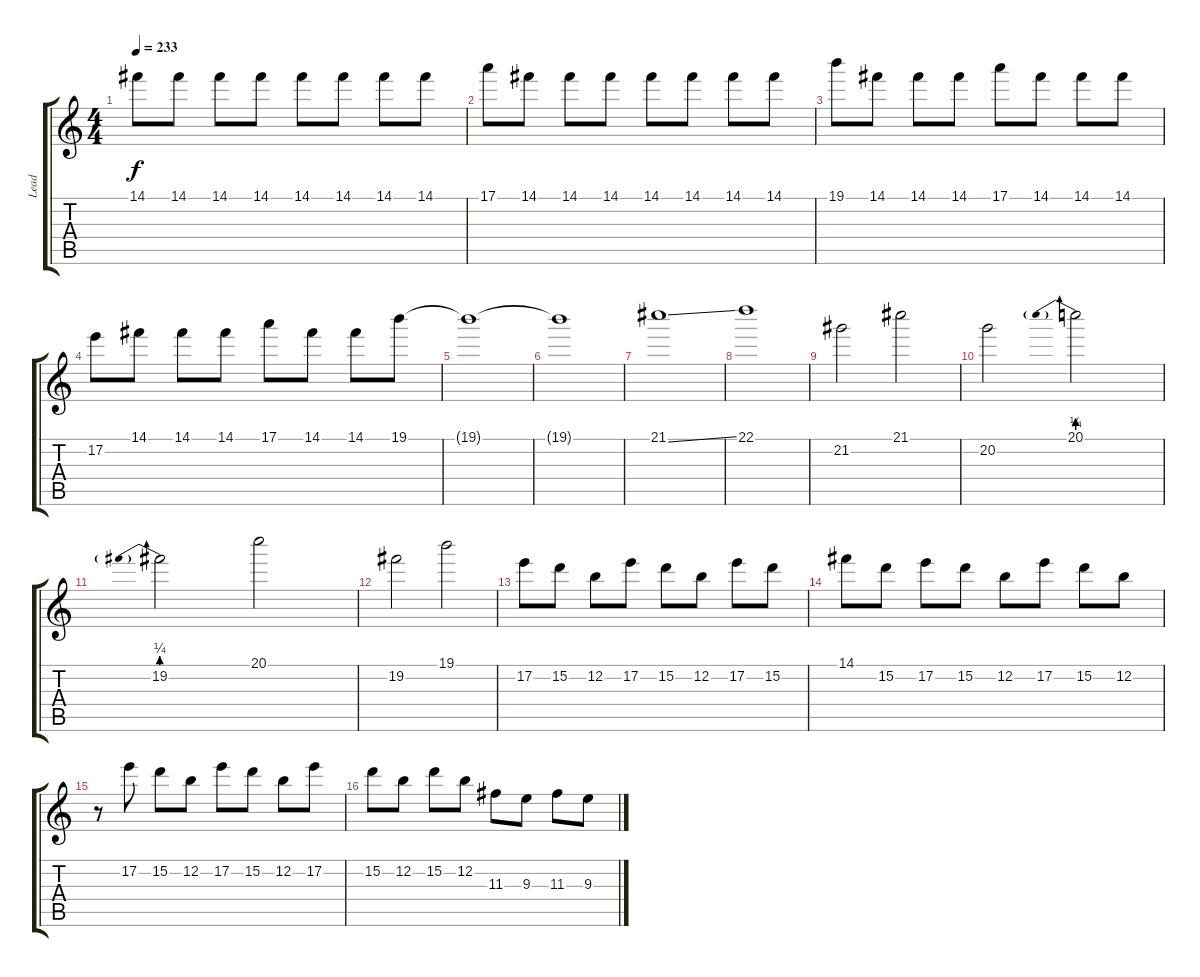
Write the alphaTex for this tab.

\track ("Lead" "Lead") {instrument distortionguitar}
\staff {score tabs}
\tuning (E4 B3 G3 D3 A2 E2) {hide}
\ts (4 4)
\tempo 233
\clef g2
\ks c
14.1.8{dy f} 14.1.8 14.1.8 14.1.8 14.1.8 14.1.8 14.1.8 14.1.8 |
17.1.8 14.1.8 14.1.8 14.1.8 14.1.8 14.1.8 14.1.8 14.1.8 |
19.1.8 14.1.8 14.1.8 14.1.8 17.1.8 14.1.8 14.1.8 14.1.8 |
17.2.8 14.1.8 14.1.8 14.1.8 17.1.8 14.1.8 14.1.8 19.1.8 |
19.1{t}.1 |
19.1{t}.1 |
21.1{ss}.1 |
22.1.1 |
21.2.2 21.1.2 |
20.2.2 20.1{be (prebend 0 1 60 1)}.2 |
19.2{be (prebend 0 1 60 1)}.2 20.1.2 |
19.2.2 19.1.2 |
17.2.8 15.2.8 12.2.8 17.2.8 15.2.8 12.2.8 17.2.8 15.2.8 |
14.1.8 15.2.8 17.2.8 15.2.8 12.2.8 17.2.8 15.2.8 12.2.8 |
r.8 17.2.8 15.2.8 12.2.8 17.2.8 15.2.8 12.2.8 17.2.8 |
15.2.8 12.2.8 15.2.8 12.2.8 11.3.8 9.3.8 11.3.8 9.3.8
